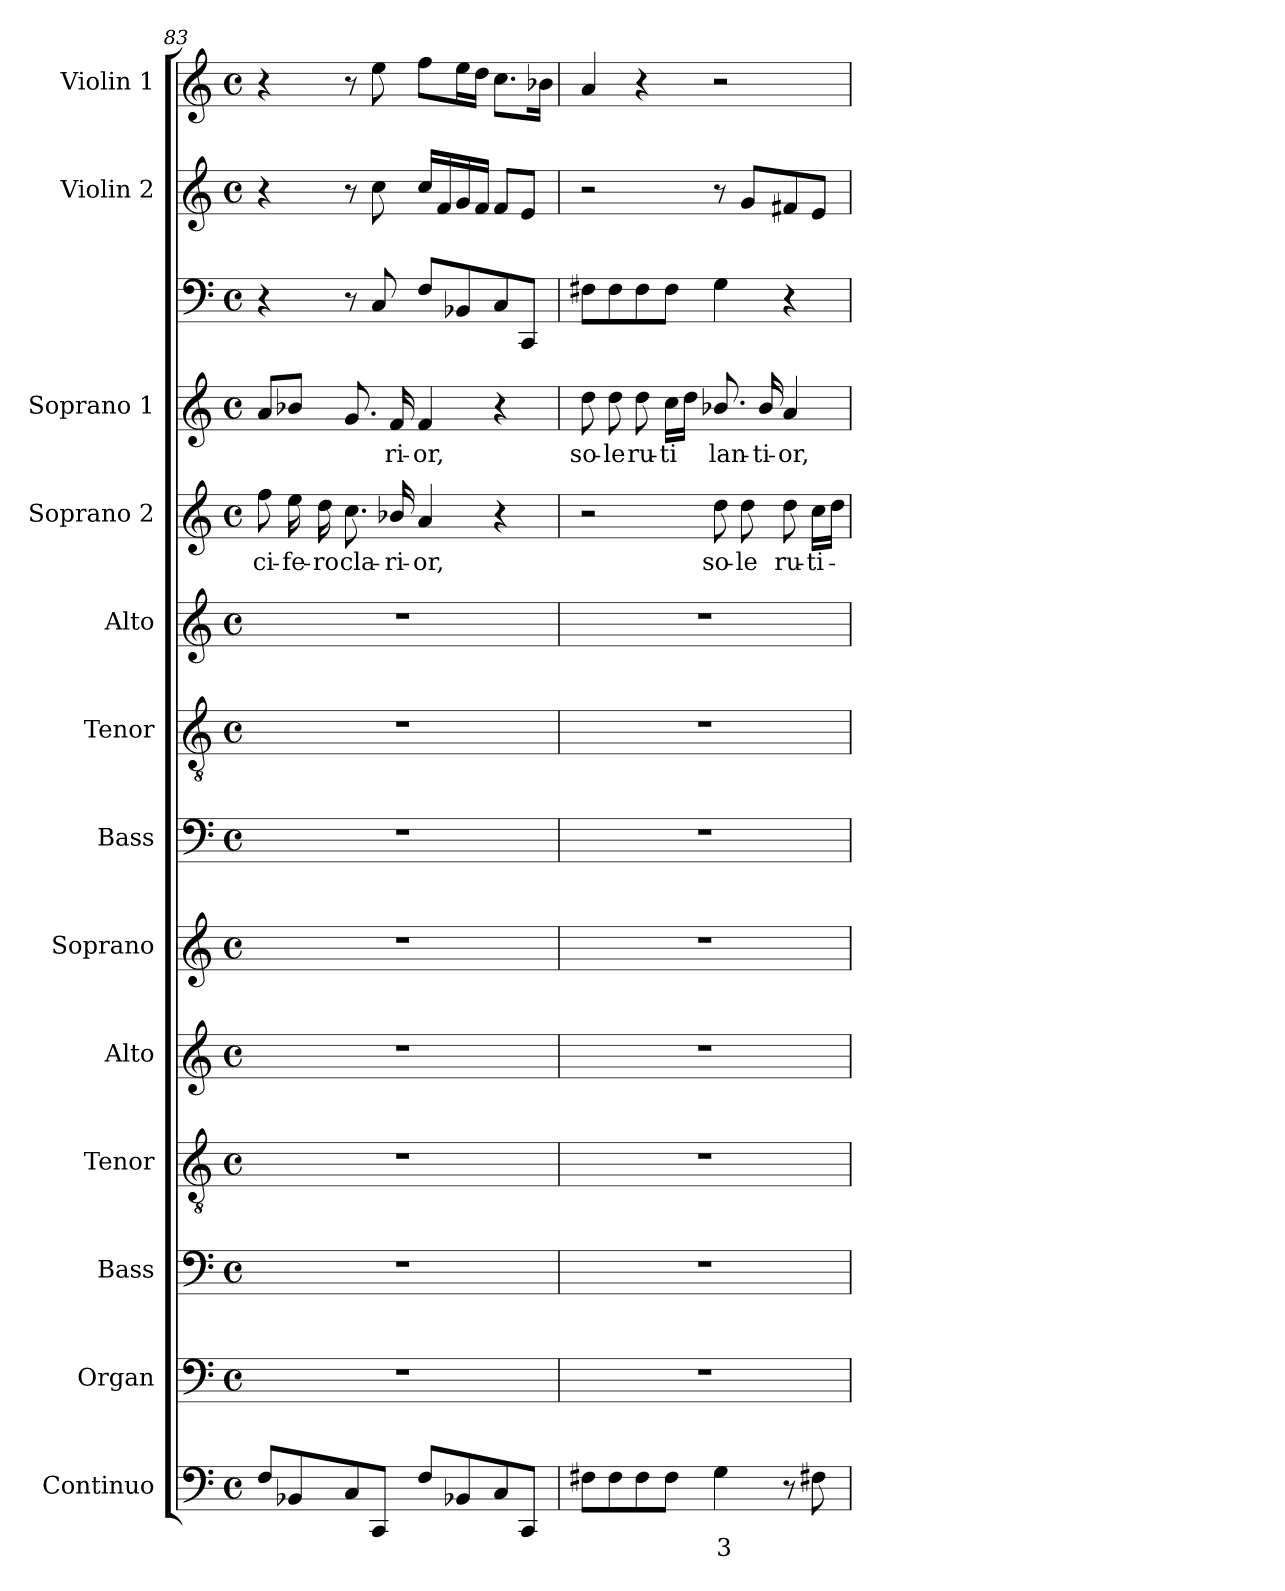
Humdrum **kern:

**kern	**text	**kern	**kern	**kern	**kern	**kern	**kern	**kern	**kern	**kern	**text	**kern	**text	**kern	**kern	**kern
*part14	*part14	*part13	*part12	*part11	*part10	*part9	*part8	*part7	*part6	*part5	*part5	*part4	*part4	*part3	*part2	*part1
*staff14	*staff14	*staff13	*staff12	*staff11	*staff10	*staff9	*staff8	*staff7	*staff6	*staff5	*staff5	*staff4	*staff4	*staff3	*staff2	*staff1
*I"Continuo	*	*I"Organ	*I"Bass	*I"Tenor	*I"Alto	*I"Soprano	*I"Bass	*I"Tenor	*I"Alto	*I"Soprano 2	*	*I"Soprano 1	*	*I""Acc. to violins"	*I"Violin 2	*I"Violin 1
*I'Cont.	*	*I'Org.	*I'B.	*I'T.	*I'A.	*I'S.	*I'B.	*I'T.	*I'A.	*I'S2.	*	*I'S1.	*	*I'Ac to violins.	*I'Vln. 2	*I'Vln. 1
!!LO:PB:g=z
*clefF4	*	*clefF4	*clefF4	*clefGv2	*clefG2	*clefG2	*clefF4	*clefGv2	*clefG2	*clefG2	*	*clefG2	*	*clefF4	*clefG2	*clefG2
*	*	*	*	*ITrd7c12	*	*	*	*ITrd7c12	*	*	*	*	*	*	*	*
*k[]	*	*k[]	*k[]	*k[]	*k[]	*k[]	*k[]	*k[]	*k[]	*k[]	*	*k[]	*	*k[]	*k[]	*k[]
*C:	*	*C:	*C:	*C:	*C:	*C:	*C:	*C:	*C:	*C:	*	*C:	*	*C:	*C:	*C:
*M4/4	*	*M4/4	*M4/4	*M4/4	*M4/4	*M4/4	*M4/4	*M4/4	*M4/4	*M4/4	*	*M4/4	*	*M4/4	*M4/4	*M4/4
*met(c)	*	*met(c)	*met(c)	*met(c)	*met(c)	*met(c)	*met(c)	*met(c)	*met(c)	*met(c)	*	*met(c)	*	*met(c)	*met(c)	*met(c)
=83	=83	=83	=83	=83	=83	=83	=83	=83	=83	=83	=83	=83	=83	=83	=83	=83
!	!	!	!	!	!	!	!	!	!	!	!LO:LY:b:color=#000000	!	!	!	!	!
8Fi/L	.	1r	1r	1r	1r	1r	1r	1r	1r	8ffi\	-ci-	8ai/L	.	4r	4r	4r
!	!	!	!	!	!	!	!	!	!	!	!LO:LY:b:color=#000000	!	!	!	!	!
8BB-Xi/	.	.	.	.	.	.	.	.	.	16eei\	-fe-	8b-Xi/J	.	.	.	.
!	!	!	!	!	!	!	!	!	!	!	!LO:LY:b:color=#000000	!	!	!	!	!
.	.	.	.	.	.	.	.	.	.	16ddi\	-ro	.	.	.	.	.
!	!	!	!	!	!	!	!	!	!	!	!LO:LY:b:color=#000000	!	!	!	!	!
8Ci/	.	.	.	.	.	.	.	.	.	8.cci\	cla-	8.gi/	.	8r	8r	8r
8CCi/J	.	.	.	.	.	.	.	.	.	.	.	.	.	8Ci/	8cci\	8eei\
!	!	!	!	!	!	!	!	!	!	!	!LO:LY:b:color=#000000	!	!	!	!	!
!	!	!	!	!	!	!	!	!	!	!	!	!	!LO:LY:b:color=#000000	!	!	!
.	.	.	.	.	.	.	.	.	.	16b-Xi/	-ri-	16fi/	-ri-	.	.	.
!	!	!	!	!	!	!	!	!	!	!	!LO:LY:b:color=#000000	!	!	!	!	!
!	!	!	!	!	!	!	!	!	!	!	!	!	!LO:LY:b:color=#000000	!	!	!
8Fi/L	.	.	.	.	.	.	.	.	.	4ai/	-or,	4fi/	-or,	8Fi/L	16cci/LL	8ffi\L
.	.	.	.	.	.	.	.	.	.	.	.	.	.	.	16fi/	.
8BB-Xi/	.	.	.	.	.	.	.	.	.	.	.	.	.	8BB-Xi/	16gi/	16eei\L
.	.	.	.	.	.	.	.	.	.	.	.	.	.	.	16fi/JJ	16ddi\JJ
8Ci/	.	.	.	.	.	.	.	.	.	4r	.	4r	.	8Ci/	8fi/L	8.cci\L
8CCi/J	.	.	.	.	.	.	.	.	.	.	.	.	.	8CCi/J	8ei/J	.
.	.	.	.	.	.	.	.	.	.	.	.	.	.	.	.	16b-Xi\Jk
=84	=84	=84	=84	=84	=84	=84	=84	=84	=84	=84	=84	=84	=84	=84	=84	=84
!	!	!	!	!	!	!	!	!	!	!	!	!	!LO:LY:b:color=#000000	!	!	!
8F#Xi\L	.	1r	1r	1r	1r	1r	1r	1r	1r	2r	.	8ddi\	so-	8F#Xi\L	2r	4ai/
!	!	!	!	!	!	!	!	!	!	!	!	!	!LO:LY:b:color=#000000	!	!	!
8F#i\	.	.	.	.	.	.	.	.	.	.	.	8ddi\	-le	8F#i\	.	.
!	!	!	!	!	!	!	!	!	!	!	!	!	!LO:LY:b:color=#000000	!	!	!
8F#i\	.	.	.	.	.	.	.	.	.	.	.	8ddi\	ru-	8F#i\	.	4r
!	!	!	!	!	!	!	!	!	!	!	!	!	!LO:LY:b:color=#000000	!	!	!
8F#i\J	.	.	.	.	.	.	.	.	.	.	.	16cci\LL	-ti	8F#i\J	.	.
.	.	.	.	.	.	.	.	.	.	.	.	16ddi\JJ	.	.	.	.
!	!LO:LY:b:color=#000000	!	!	!	!	!	!	!	!	!	!	!	!	!	!	!
!	!	!	!	!	!	!	!	!	!	!	!LO:LY:b:color=#000000	!	!	!	!	!
!	!	!	!	!	!	!	!	!	!	!	!	!	!LO:LY:b:color=#000000	!	!	!
4Gi\	3	.	.	.	.	.	.	.	.	8ddi\	so-	8.b-Xi/	lan-	4Gi\	8r	2r
!	!	!	!	!	!	!	!	!	!	!	!LO:LY:b:color=#000000	!	!	!	!	!
.	.	.	.	.	.	.	.	.	.	8ddi\	-le	.	.	.	8gi/L	.
!	!	!	!	!	!	!	!	!	!	!	!	!	!LO:LY:b:color=#000000	!	!	!
.	.	.	.	.	.	.	.	.	.	.	.	16b-i/	-ti-	.	.	.
!	!	!	!	!	!	!	!	!	!	!	!LO:LY:b:color=#000000	!	!	!	!	!
!	!	!	!	!	!	!	!	!	!	!	!	!	!LO:LY:b:color=#000000	!	!	!
8r	.	.	.	.	.	.	.	.	.	8ddi\	ru-	4ai/	-or,	4r	8f#Xi/	.
!	!	!	!	!	!	!	!	!	!	!	!LO:LY:b:color=#000000	!	!	!	!	!
8F#Xi\	.	.	.	.	.	.	.	.	.	16cci\LL	-ti-	.	.	.	8ei/J	.
.	.	.	.	.	.	.	.	.	.	16ddi\JJ	.	.	.	.	.	.
=	=	=	=	=	=	=	=	=	=	=	=	=	=	=	=	=
*-	*-	*-	*-	*-	*-	*-	*-	*-	*-	*-	*-	*-	*-	*-	*-	*-
